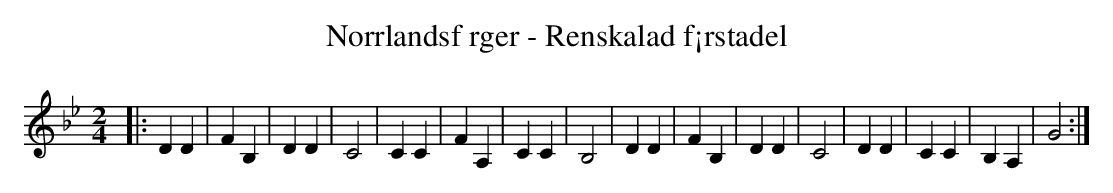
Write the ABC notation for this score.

X:1
T:Norrlandsf rger - Renskalad f¡rstadel
M:2/4
L:1/4
K:Bb
|: DD | FB, | DD | C2 | CC | FA, | CC | B,2 | DD | FB, | DD | C2 | DD | CC | B,A, | G2 :|
